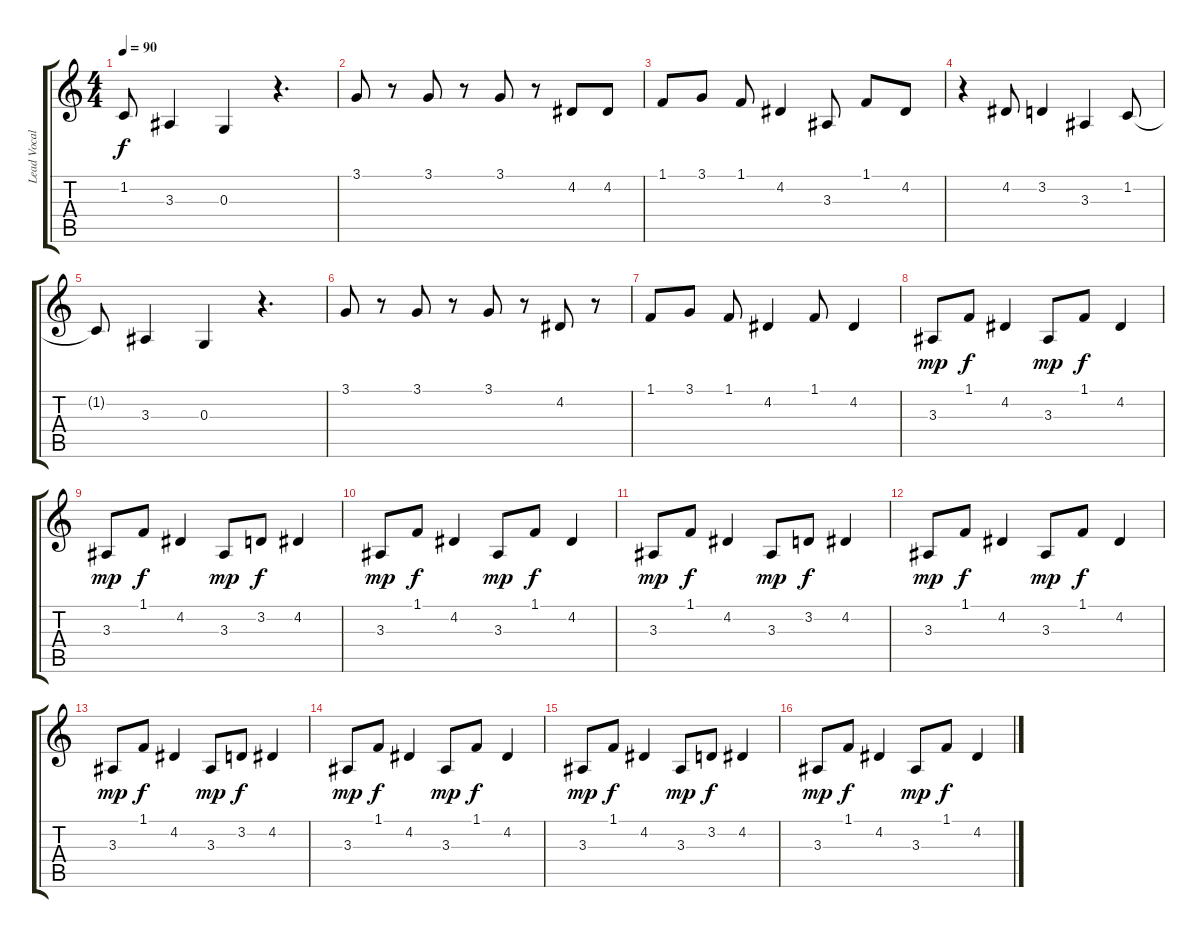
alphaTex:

\track ("Lead Vocals" "Lead Vocal") {instrument tenorsax}
\staff {score tabs}
\tuning (E4 B3 G3 D3 A2 E2) {hide}
\ts (4 4)
\tempo 90
\clef g2
\ks c
1.2{t}.8{dy f} 3.3.4 0.3.4 r.4{d} |
3.1.8 r.8 3.1.8 r.8 3.1.8 r.8 4.2.8 4.2.8 |
1.1.8 3.1.8 1.1.8 4.2.4 3.3.8 1.1.8 4.2.8 |
r.4 4.2.8 3.2.4 3.3.4 1.2.8 |
1.2{t}.8 3.3.4 0.3.4 r.4{d} |
3.1.8 r.8 3.1.8 r.8 3.1.8 r.8 4.2.8 r.8 |
1.1.8 3.1.8 1.1.8 4.2.4 1.1.8 4.2.4 |
3.3.8{dy mp} 1.1.8{dy f} 4.2.4 3.3.8{dy mp} 1.1.8{dy f} 4.2.4 |
3.3.8{dy mp} 1.1.8{dy f} 4.2.4 3.3.8{dy mp} 3.2.8{dy f} 4.2.4 |
3.3.8{dy mp} 1.1.8{dy f} 4.2.4 3.3.8{dy mp} 1.1.8{dy f} 4.2.4 |
3.3.8{dy mp} 1.1.8{dy f} 4.2.4 3.3.8{dy mp} 3.2.8{dy f} 4.2.4 |
3.3.8{dy mp} 1.1.8{dy f} 4.2.4 3.3.8{dy mp} 1.1.8{dy f} 4.2.4 |
3.3.8{dy mp} 1.1.8{dy f} 4.2.4 3.3.8{dy mp} 3.2.8{dy f} 4.2.4 |
3.3.8{dy mp} 1.1.8{dy f} 4.2.4 3.3.8{dy mp} 1.1.8{dy f} 4.2.4 |
3.3.8{dy mp} 1.1.8{dy f} 4.2.4 3.3.8{dy mp} 3.2.8{dy f} 4.2.4 |
3.3.8{dy mp} 1.1.8{dy f} 4.2.4 3.3.8{dy mp} 1.1.8{dy f} 4.2.4
